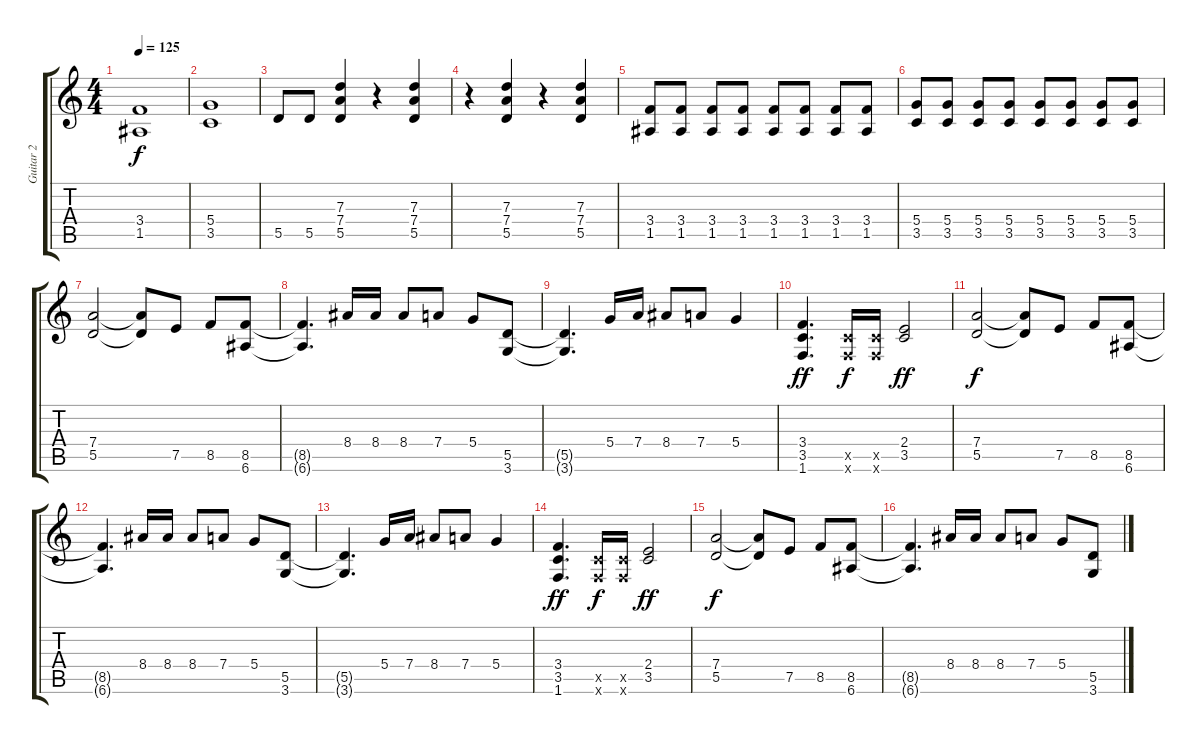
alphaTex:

\track ("Guitar 2" "Guitar 2") {instrument distortionguitar}
\staff {score tabs}
\tuning (E4 B3 G3 D3 A2 E2) {hide}
\ts (4 4)
\tempo 125
\clef g2
\ks c
(3.4 1.5).1{dy f} |
(5.4 3.5).1 |
5.5.8 5.5.8 (7.3 7.4 5.5).4 r.4 (7.3 7.4 5.5).4 |
r.4 (7.3 7.4 5.5).4 r.4 (7.3 7.4 5.5).4 |
(3.4 1.5).8 (3.4 1.5).8 (3.4 1.5).8 (3.4 1.5).8 (3.4 1.5).8 (3.4 1.5).8 (3.4 1.5).8 (3.4 1.5).8 |
(5.4 3.5).8 (5.4 3.5).8 (5.4 3.5).8 (5.4 3.5).8 (5.4 3.5).8 (5.4 3.5).8 (5.4 3.5).8 (5.4 3.5).8 |
(7.4 5.5).2 (7.4{t} 5.5{t}).8 7.5.8 8.5.8 (8.5 6.6).8 |
(8.5{t} 6.6{t}).4{d} 8.4.16 8.4.16 8.4.8 7.4.8 5.4.8 (5.5 3.6).8 |
(5.5{t} 3.6{t}).4{d} 5.4.16 7.4.16 8.4.8 7.4.8 5.4.4 |
(3.4 3.5 1.6).4{d dy ff} (3.5{x} 1.6{x}).16{dy f} (3.5{x} 1.6{x}).16 (2.4 3.5).2{dy ff} |
(7.4 5.5).2{dy f} (7.4{t} 5.5{t}).8 7.5.8 8.5.8 (8.5 6.6).8 |
(8.5{t} 6.6{t}).4{d} 8.4.16 8.4.16 8.4.8 7.4.8 5.4.8 (5.5 3.6).8 |
(5.5{t} 3.6{t}).4{d} 5.4.16 7.4.16 8.4.8 7.4.8 5.4.4 |
(3.4 3.5 1.6).4{d dy ff} (3.5{x} 1.6{x}).16{dy f} (3.5{x} 1.6{x}).16 (2.4 3.5).2{dy ff} |
(7.4 5.5).2{dy f} (7.4{t} 5.5{t}).8 7.5.8 8.5.8 (8.5 6.6).8 |
(8.5{t} 6.6{t}).4{d} 8.4.16 8.4.16 8.4.8 7.4.8 5.4.8 (5.5 3.6).8
